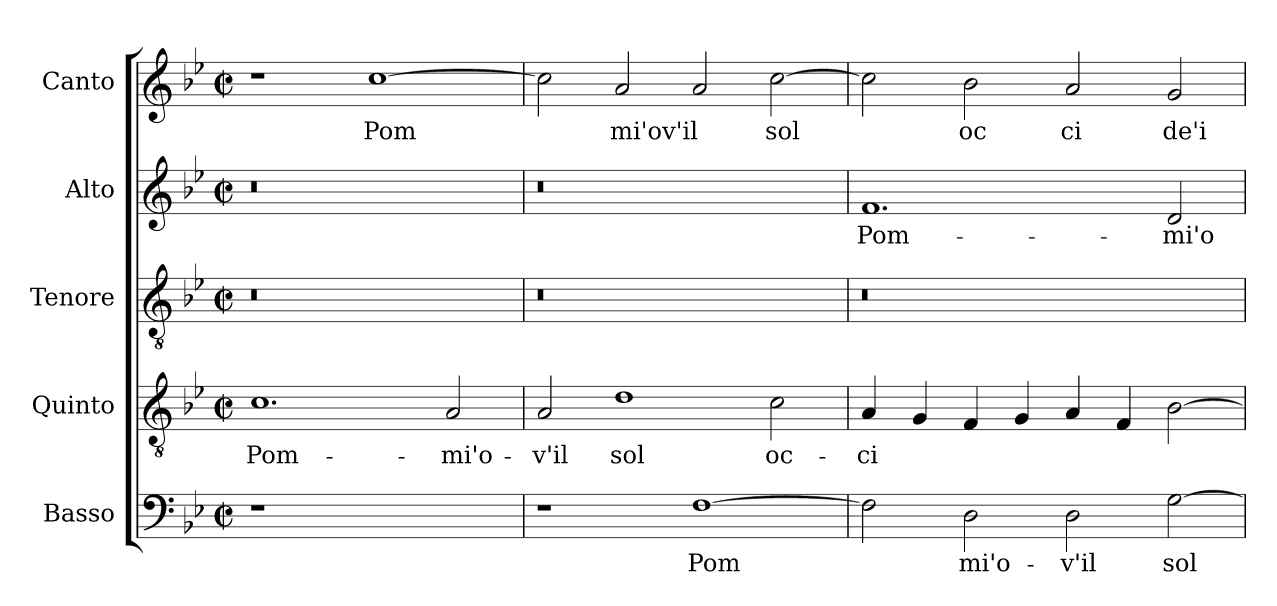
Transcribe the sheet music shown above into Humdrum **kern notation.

**kern	**text	**kern	**text	**kern	**kern	**text	**kern	**text
*part5	*part5	*part4	*part4	*part3	*part2	*part2	*part1	*part1
*staff5	*staff5	*staff4	*staff4	*staff3	*staff2	*staff2	*staff1	*staff1
*I"Basso	*	*I"Quinto	*	*I"Tenore	*I"Alto	*	*I"Canto	*
!!LO:PB:g=z
*stria5	*	*stria5	*	*stria5	*stria5	*	*stria5	*
*clefF4	*	*clefGv2	*	*clefGv2	*clefG2	*	*clefG2	*
*k[b-e-]	*	*k[b-e-]	*	*k[b-e-]	*k[b-e-]	*	*k[b-e-]	*
*B-:	*	*B-:	*	*B-:	*B-:	*	*B-:	*
*M2/2	*	*M2/2	*	*M2/2	*M2/2	*	*M2/2	*
*met(c|)	*	*met(c|)	*	*met(c|)	*met(c|)	*	*met(c|)	*
=1	=1	=1	=1	=1	=1	=1	=1	=1
!	!	!	!LO:LY:b:cj	!	!	!	!	!
1r	.	1.c	Pom-	0r	0r	.	1r	.
!	!	!	!	!	!	!	!	!LO:LY:b
1ryy	.	.	.	.	.	.	[>1cc	Pom
!	!	!	!LO:LY:b:cj	!	!	!	!	!
.	.	2A/	-mi'o-	.	.	.	.	.
=2	=2	=2	=2	=2	=2	=2	=2	=2
!	!	!	!LO:LY:b:cj	!	!	!	!	!LO:LY:b
1r	.	2A/	-v'il	0r	0r	.	2cc\]	.
!	!	!	!LO:LY:b:cj	!	!	!	!	!LO:LY:b
.	.	1d	sol	.	.	.	2a/	mi'ov'il
!	!LO:LY:b	!	!	!	!	!	!	!LO:LY:b
[>1F	Pom-	.	.	.	.	.	2a/	.
!	!	!	!LO:LY:b:cj	!	!	!	!	!LO:LY:b
.	.	2c\	oc-	.	.	.	[>2cc\	sol
=3	=3	=3	=3	=3	=3	=3	=3	=3
!	!LO:LY:b	!	!LO:LY:b:cj	!	!	!LO:LY:b:cj	!	!LO:LY:b
2F\]	--	4A/	-ci-	0r	1.f	Pom-	2cc\]	.
!	!	!	!LO:LY:b:cj	!	!	!	!	!
.	.	4G/	--	.	.	.	.	.
!	!LO:LY:b	!	!LO:LY:b:cj	!	!	!	!	!LO:LY:b
2D\	-mi'o-	4F/	--	.	.	.	2b-\	oc
!	!	!	!LO:LY:b:cj	!	!	!	!	!
.	.	4G/	--	.	.	.	.	.
!	!LO:LY:b	!	!LO:LY:b:cj	!	!	!	!	!LO:LY:b
2D\	-v'il	4A/	--	.	.	.	2a/	ci
!	!	!	!LO:LY:b:cj	!	!	!	!	!
.	.	4F/	--	.	.	.	.	.
!	!LO:LY:b	!	!LO:LY:b:cj	!	!	!LO:LY:b:cj	!	!LO:LY:b
[>2G\	sol	[>2B-\	--	.	2d/	-mi'o-	2g/	de'i
=	=	=	=	=	=	=	=	=
*-	*-	*-	*-	*-	*-	*-	*-	*-
